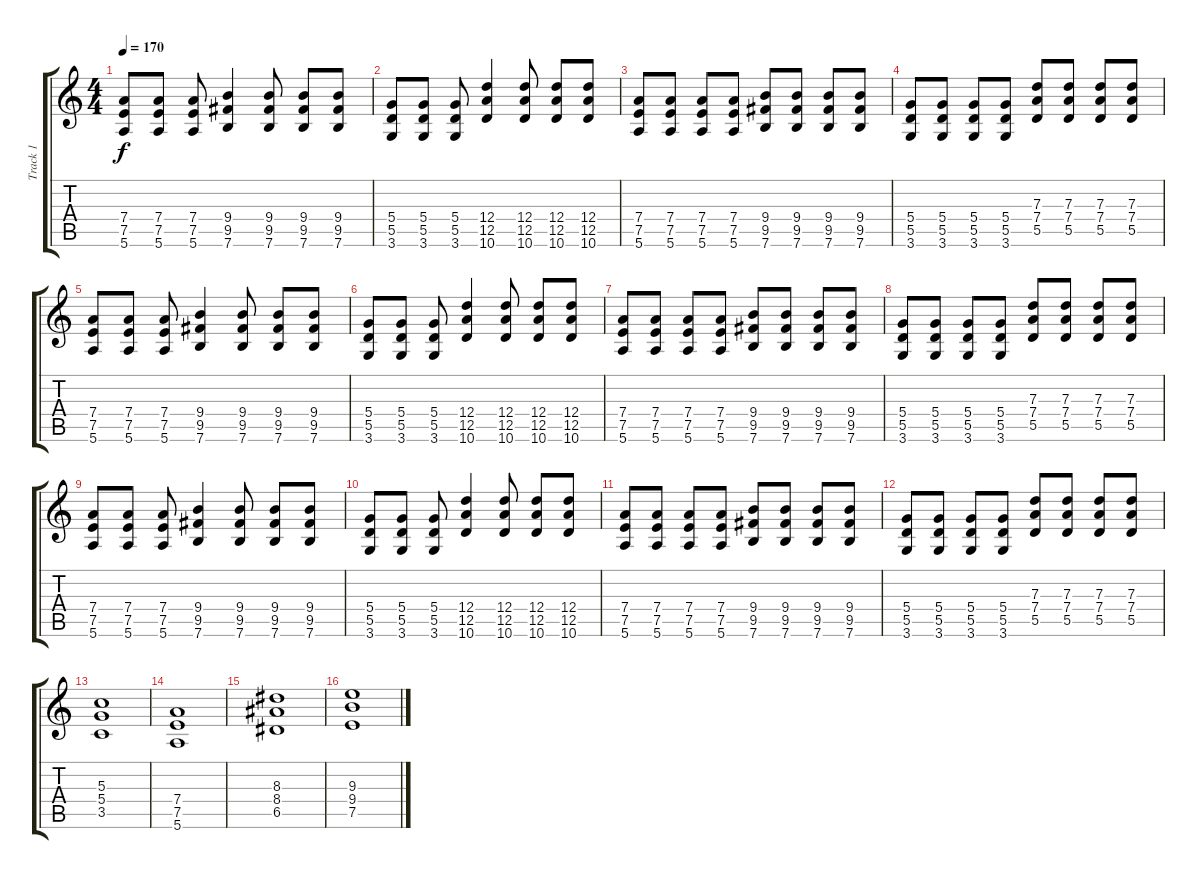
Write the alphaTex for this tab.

\track ("Track 1" "Track 1") {instrument overdrivenguitar}
\staff {score tabs}
\tuning (E4 B3 G3 D3 A2 E2) {hide}
\ts (4 4)
\tempo 170
\clef g2
\ks c
(7.4 7.5 5.6).8{dy f} (7.4 7.5 5.6).8 (7.4 7.5 5.6).8 (9.4 9.5 7.6).4 (9.4 9.5 7.6).8 (9.4 9.5 7.6).8 (9.4 9.5 7.6).8 |
(5.4 5.5 3.6).8 (5.4 5.5 3.6).8 (5.4 5.5 3.6).8 (12.4 12.5 10.6).4 (12.4 12.5 10.6).8 (12.4 12.5 10.6).8 (12.4 12.5 10.6).8 |
(7.4 7.5 5.6).8 (7.4 7.5 5.6).8 (7.4 7.5 5.6).8 (7.4 7.5 5.6).8 (9.4 9.5 7.6).8 (9.4 9.5 7.6).8 (9.4 9.5 7.6).8 (9.4 9.5 7.6).8 |
(5.4 5.5 3.6).8 (5.4 5.5 3.6).8 (5.4 5.5 3.6).8 (5.4 5.5 3.6).8 (7.3 7.4 5.5).8 (7.3 7.4 5.5).8 (7.3 7.4 5.5).8 (7.3 7.4 5.5).8 |
(7.4 7.5 5.6).8 (7.4 7.5 5.6).8 (7.4 7.5 5.6).8 (9.4 9.5 7.6).4 (9.4 9.5 7.6).8 (9.4 9.5 7.6).8 (9.4 9.5 7.6).8 |
(5.4 5.5 3.6).8 (5.4 5.5 3.6).8 (5.4 5.5 3.6).8 (12.4 12.5 10.6).4 (12.4 12.5 10.6).8 (12.4 12.5 10.6).8 (12.4 12.5 10.6).8 |
(7.4 7.5 5.6).8 (7.4 7.5 5.6).8 (7.4 7.5 5.6).8 (7.4 7.5 5.6).8 (9.4 9.5 7.6).8 (9.4 9.5 7.6).8 (9.4 9.5 7.6).8 (9.4 9.5 7.6).8 |
(5.4 5.5 3.6).8 (5.4 5.5 3.6).8 (5.4 5.5 3.6).8 (5.4 5.5 3.6).8 (7.3 7.4 5.5).8 (7.3 7.4 5.5).8 (7.3 7.4 5.5).8 (7.3 7.4 5.5).8 |
(7.4 7.5 5.6).8 (7.4 7.5 5.6).8 (7.4 7.5 5.6).8 (9.4 9.5 7.6).4 (9.4 9.5 7.6).8 (9.4 9.5 7.6).8 (9.4 9.5 7.6).8 |
(5.4 5.5 3.6).8 (5.4 5.5 3.6).8 (5.4 5.5 3.6).8 (12.4 12.5 10.6).4 (12.4 12.5 10.6).8 (12.4 12.5 10.6).8 (12.4 12.5 10.6).8 |
(7.4 7.5 5.6).8 (7.4 7.5 5.6).8 (7.4 7.5 5.6).8 (7.4 7.5 5.6).8 (9.4 9.5 7.6).8 (9.4 9.5 7.6).8 (9.4 9.5 7.6).8 (9.4 9.5 7.6).8 |
(5.4 5.5 3.6).8 (5.4 5.5 3.6).8 (5.4 5.5 3.6).8 (5.4 5.5 3.6).8 (7.3 7.4 5.5).8 (7.3 7.4 5.5).8 (7.3 7.4 5.5).8 (7.3 7.4 5.5).8 |
(5.3 5.4 3.5).1 |
(7.4 7.5 5.6).1 |
(8.3 8.4 6.5).1 |
(9.3 9.4 7.5).1
